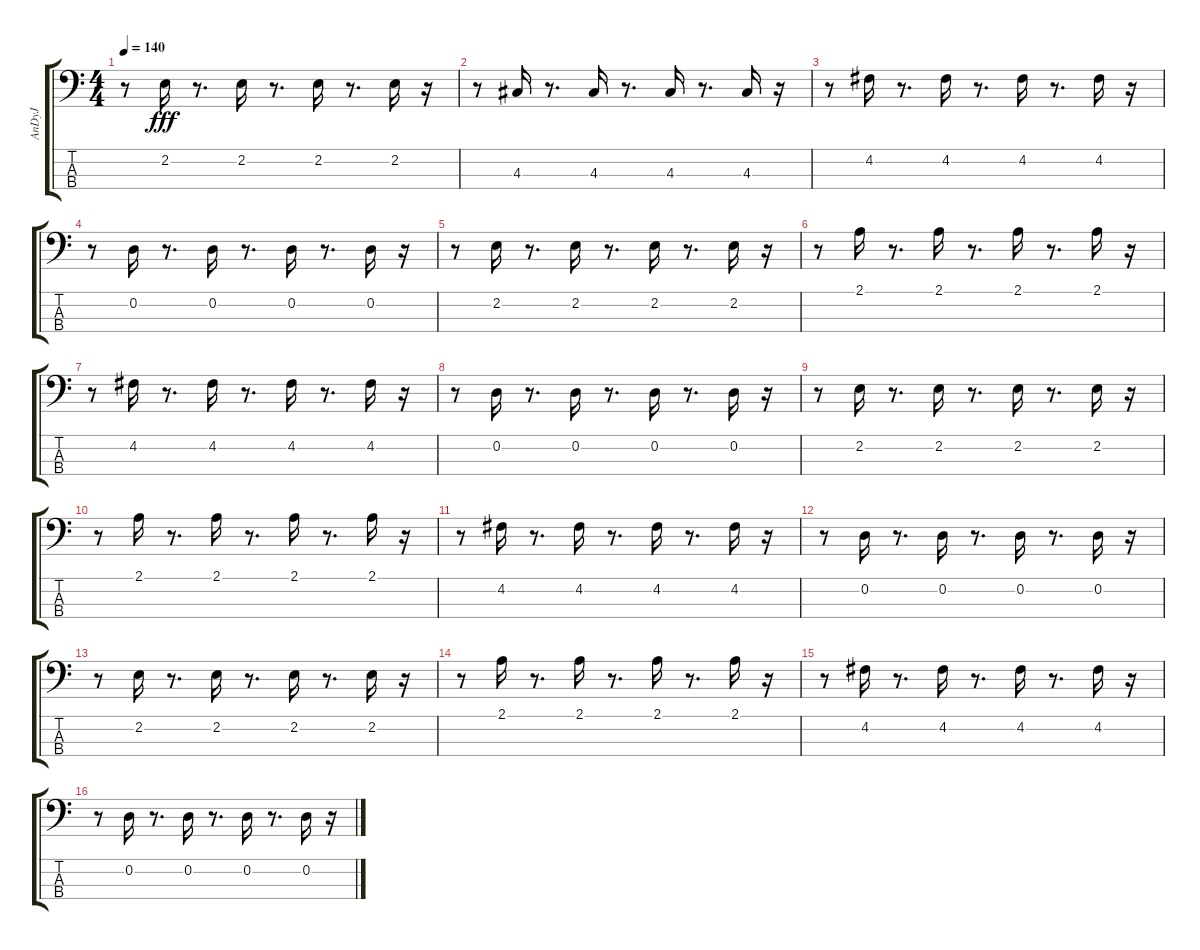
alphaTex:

\track ("    AnDyJ" "    AnDyJ") {instrument synthbass1}
\staff {score tabs}
\tuning (G2 D2 A1 E1) {hide}
\ts (4 4)
\tempo 140
\clef f4
\ks c
r.8{dy fff} 2.2.16 r.8{d} 2.2.16 r.8{d} 2.2.16 r.8{d} 2.2.16 r.16 |
r.8 4.3.16 r.8{d} 4.3.16 r.8{d} 4.3.16 r.8{d} 4.3.16 r.16 |
r.8 4.2.16 r.8{d} 4.2.16 r.8{d} 4.2.16 r.8{d} 4.2.16 r.16 |
r.8 0.2.16 r.8{d} 0.2.16 r.8{d} 0.2.16 r.8{d} 0.2.16 r.16 |
r.8 2.2.16 r.8{d} 2.2.16 r.8{d} 2.2.16 r.8{d} 2.2.16 r.16 |
r.8 2.1.16 r.8{d} 2.1.16 r.8{d} 2.1.16 r.8{d} 2.1.16 r.16 |
r.8 4.2.16 r.8{d} 4.2.16 r.8{d} 4.2.16 r.8{d} 4.2.16 r.16 |
r.8 0.2.16 r.8{d} 0.2.16 r.8{d} 0.2.16 r.8{d} 0.2.16 r.16 |
r.8 2.2.16 r.8{d} 2.2.16 r.8{d} 2.2.16 r.8{d} 2.2.16 r.16 |
r.8 2.1.16 r.8{d} 2.1.16 r.8{d} 2.1.16 r.8{d} 2.1.16 r.16 |
r.8 4.2.16 r.8{d} 4.2.16 r.8{d} 4.2.16 r.8{d} 4.2.16 r.16 |
r.8 0.2.16 r.8{d} 0.2.16 r.8{d} 0.2.16 r.8{d} 0.2.16 r.16 |
r.8 2.2.16 r.8{d} 2.2.16 r.8{d} 2.2.16 r.8{d} 2.2.16 r.16 |
r.8 2.1.16 r.8{d} 2.1.16 r.8{d} 2.1.16 r.8{d} 2.1.16 r.16 |
r.8 4.2.16 r.8{d} 4.2.16 r.8{d} 4.2.16 r.8{d} 4.2.16 r.16 |
r.8 0.2.16 r.8{d} 0.2.16 r.8{d} 0.2.16 r.8{d} 0.2.16 r.16
